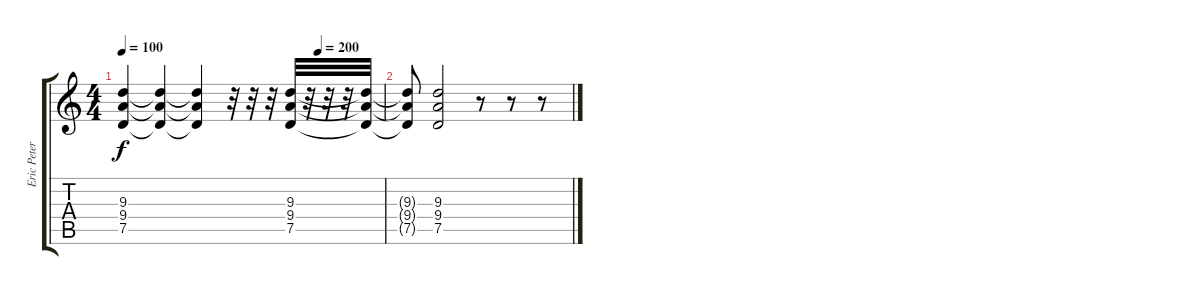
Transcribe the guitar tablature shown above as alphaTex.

\track ("Eric Peterson" "Eric Peter") {instrument distortionguitar}
\staff {score tabs}
\tuning (D4 A3 F3 C3 G2 D2) {hide}
\ts (4 4)
\tempo 100
\tempo (200 0.75)
\clef g2
\ks c
(9.3{t} 9.4{t} 7.5{t}).4{dy f} (9.3{t} 9.4{t} 7.5{t}).4 (9.3{t} 9.4{t} 7.5{t}).4 r.32 r.32 r.32 (9.3 9.4 7.5).32 r.32 r.32 r.32 (9.3{t} 9.4{t} 7.5{t}).32 |
(9.3{t} 9.4{t} 7.5{t}).8 (9.3 9.4 7.5).2 r.8 r.8 r.8
